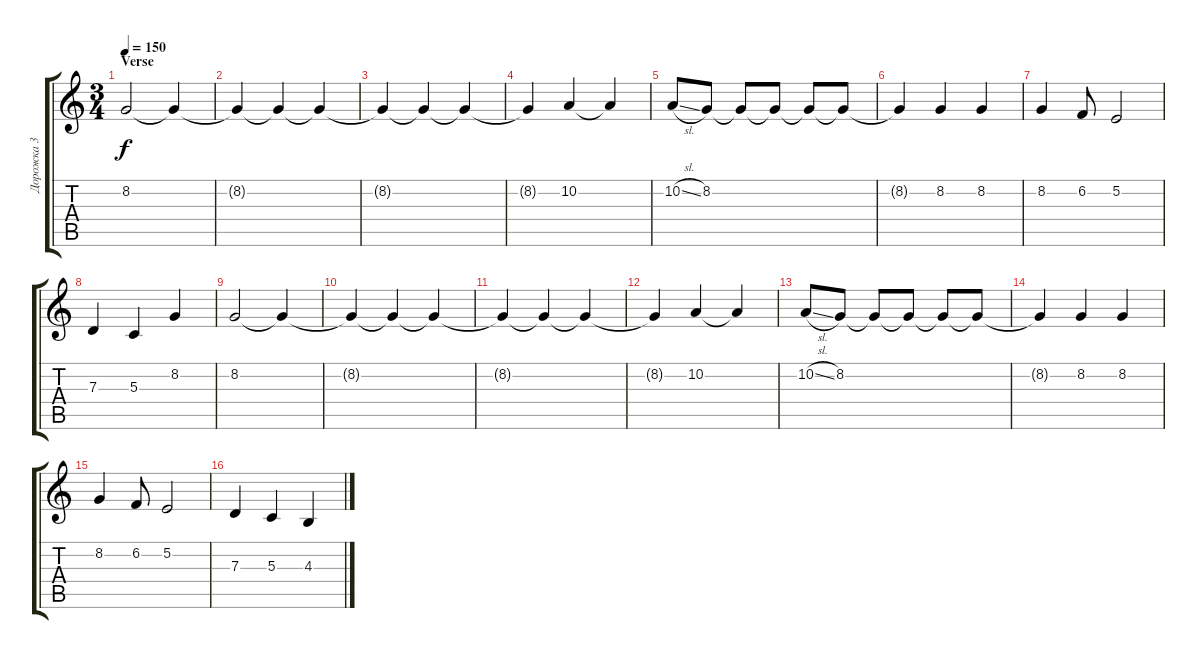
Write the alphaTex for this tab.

\track ("Дорожка 3" "Дорожка 3") {instrument trumpet}
\staff {score tabs}
\tuning (E4 B3 G3 D3 A2 E2) {hide}
\ts (3 4)
\section ("" "Verse")
\tempo 150
\clef g2
\ks c
8.2.2{dy f} 8.2{t}.4 |
8.2{t}.4 8.2{t}.4 8.2{t}.4 |
8.2{t}.4 8.2{t}.4 8.2{t}.4 |
8.2{t}.4 10.2.4 10.2{t}.4 |
10.2{sl}.8 8.2.8 8.2{t}.8 8.2{t}.8 8.2{t}.8 8.2{t}.8 |
8.2{t}.4 8.2.4 8.2.4 |
8.2.4 6.2.8 5.2.2 |
7.3.4 5.3.4 8.2.4 |
8.2.2 8.2{t}.4 |
8.2{t}.4 8.2{t}.4 8.2{t}.4 |
8.2{t}.4 8.2{t}.4 8.2{t}.4 |
8.2{t}.4 10.2.4 10.2{t}.4 |
10.2{sl}.8 8.2.8 8.2{t}.8 8.2{t}.8 8.2{t}.8 8.2{t}.8 |
8.2{t}.4 8.2.4 8.2.4 |
8.2.4 6.2.8 5.2.2 |
7.3.4 5.3.4 4.3.4
